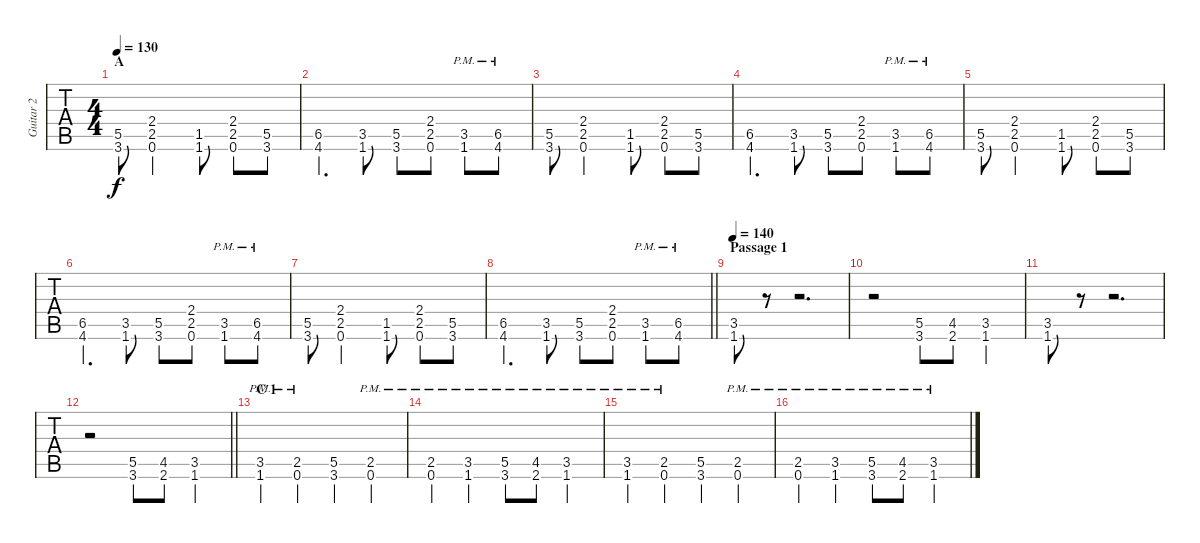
\track ("Guitar 2" "Guitar 2") {instrument distortionguitar}
\staff {tabs}
\tuning (G3 D3 Bb2 F2 C2 G1) {hide}
\ts (4 4)
\section ("" "A")
\tempo 130
\clef f4
\ks c
(5.5 3.6).8{dy f} (2.4 2.5 0.6).2 (1.5 1.6).8 (2.4 2.5 0.6).8 (5.5 3.6).8 |
(6.5 4.6).4{d} (3.5 1.6).8 (5.5 3.6).8 (2.4 2.5 0.6).8 (3.5{pm} 1.6{pm}).8 (6.5{pm} 4.6{pm}).8 |
(5.5 3.6).8 (2.4 2.5 0.6).2 (1.5 1.6).8 (2.4 2.5 0.6).8 (5.5 3.6).8 |
(6.5 4.6).4{d} (3.5 1.6).8 (5.5 3.6).8 (2.4 2.5 0.6).8 (3.5{pm} 1.6{pm}).8 (6.5{pm} 4.6{pm}).8 |
(5.5 3.6).8 (2.4 2.5 0.6).2 (1.5 1.6).8 (2.4 2.5 0.6).8 (5.5 3.6).8 |
(6.5 4.6).4{d} (3.5 1.6).8 (5.5 3.6).8 (2.4 2.5 0.6).8 (3.5{pm} 1.6{pm}).8 (6.5{pm} 4.6{pm}).8 |
(5.5 3.6).8 (2.4 2.5 0.6).2 (1.5 1.6).8 (2.4 2.5 0.6).8 (5.5 3.6).8 |
\barLineRight lightlight
(6.5 4.6).4{d} (3.5 1.6).8 (5.5 3.6).8 (2.4 2.5 0.6).8 (3.5{pm} 1.6{pm}).8 (6.5{pm} 4.6{pm}).8 |
\section ("" "Passage 1")
\tempo 140
(3.5 1.6).8 r.8 r.2{d} |
r.2 (5.5 3.6).8 (4.5 2.6).8 (3.5 1.6).4 |
(3.5 1.6).8 r.8 r.2{d} |
\barLineRight lightlight
r.2 (5.5 3.6).8 (4.5 2.6).8 (3.5 1.6).4 |
\section ("" "C 1")
(3.5{pm} 1.6{pm}).4 (2.5{pm} 0.6{pm}).4 (5.5 3.6).4 (2.5{pm} 0.6{pm}).4 |
(2.5{pm} 0.6{pm}).4 (3.5{pm} 1.6{pm}).4 (5.5{pm} 3.6{pm}).8 (4.5{pm} 2.6{pm}).8 (3.5{pm} 1.6{pm}).4 |
(3.5{pm} 1.6{pm}).4 (2.5{pm} 0.6{pm}).4 (5.5 3.6).4 (2.5{pm} 0.6{pm}).4 |
(2.5{pm} 0.6{pm}).4 (3.5{pm} 1.6{pm}).4 (5.5{pm} 3.6{pm}).8 (4.5{pm} 2.6{pm}).8 (3.5{pm} 1.6{pm}).4
